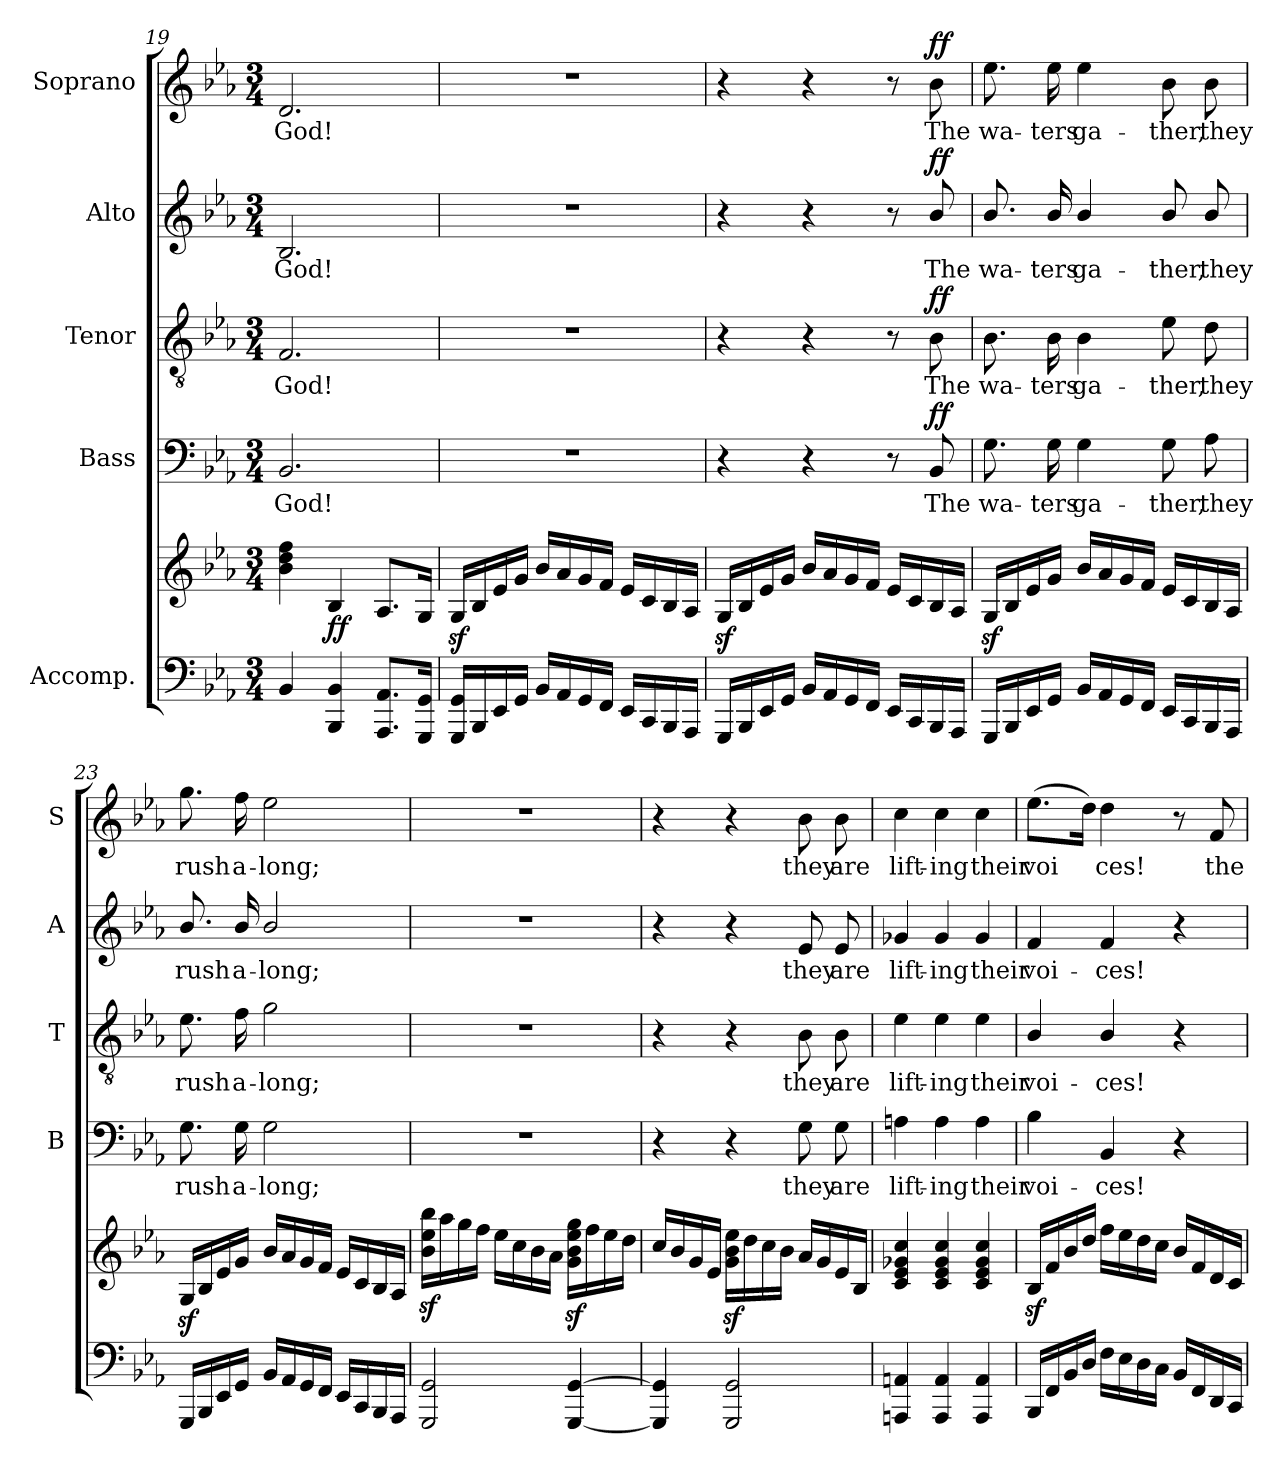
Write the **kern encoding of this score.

**kern	**kern	**dynam	**kern	**text	**dynam	**kern	**text	**dynam	**kern	**text	**dynam	**kern	**text	**dynam
*part5	*part5	*part5	*part4	*part4	*part4	*part3	*part3	*part3	*part2	*part2	*part2	*part1	*part1	*part1
*staff6	*staff5	*staff5/6	*staff4	*staff4	*staff4	*staff3	*staff3	*staff3	*staff2	*staff2	*staff2	*staff1	*staff1	*staff1
*I"Accomp.	*	*	*I"Bass	*	*	*I"Tenor	*	*	*I"Alto	*	*	*I"Soprano	*	*
*	*	*	*I'B	*	*	*I'T	*	*	*I'A	*	*	*I'S	*	*
*clefF4	*clefG2	*	*clefF4	*	*	*clefGv2	*	*	*clefG2	*	*	*clefG2	*	*
*k[b-e-a-]	*k[b-e-a-]	*	*k[b-e-a-]	*	*	*k[b-e-a-]	*	*	*k[b-e-a-]	*	*	*k[b-e-a-]	*	*
*E-:	*E-:	*	*E-:	*	*	*E-:	*	*	*E-:	*	*	*E-:	*	*
*M3/4	*M3/4	*	*M3/4	*	*	*M3/4	*	*	*M3/4	*	*	*M3/4	*	*
=19	=19	=19	=19	=19	=19	=19	=19	=19	=19	=19	=19	=19	=19	=19
!	!	!	!	!LO:LY:b	!	!	!LO:LY:b	!	!	!LO:LY:b	!	!	!LO:LY:b	!
4BB-/	4b-\ 4dd\ 4ff\	.	2.BB-/	God!	.	2.F/	God!	.	2.B-/	God!	.	2.d/	God!	.
!	!	!LO:DY:b	!	!	!	!	!	!	!	!	!	!	!	!
4BBB-/ 4BB-/	4B-/	ff	.	.	.	.	.	.	.	.	.	.	.	.
8.AAA-/ 8.AA-/L	8.A-/L	.	.	.	.	.	.	.	.	.	.	.	.	.
16GGG/ 16GG/Jk	16G/Jk	.	.	.	.	.	.	.	.	.	.	.	.	.
=20	=20	=20	=20	=20	=20	=20	=20	=20	=20	=20	=20	=20	=20	=20
16GGG/ 16GG/LL	16Gz</LL	.	2.r	.	.	2.r	.	.	2.r	.	.	2.r	.	.
16BBB-/	16B-/	.	.	.	.	.	.	.	.	.	.	.	.	.
16EE-/	16e-/	.	.	.	.	.	.	.	.	.	.	.	.	.
16GG/JJ	16g/JJ	.	.	.	.	.	.	.	.	.	.	.	.	.
16BB-/LL	16b-/LL	.	.	.	.	.	.	.	.	.	.	.	.	.
16AA-/	16a-/	.	.	.	.	.	.	.	.	.	.	.	.	.
16GG/	16g/	.	.	.	.	.	.	.	.	.	.	.	.	.
16FF/JJ	16f/JJ	.	.	.	.	.	.	.	.	.	.	.	.	.
16EE-/LL	16e-/LL	.	.	.	.	.	.	.	.	.	.	.	.	.
16CC/	16c/	.	.	.	.	.	.	.	.	.	.	.	.	.
16BBB-/	16B-/	.	.	.	.	.	.	.	.	.	.	.	.	.
16AAA-/JJ	16A-/JJ	.	.	.	.	.	.	.	.	.	.	.	.	.
!!LO:PB:g=z
=21	=21	=21	=21	=21	=21	=21	=21	=21	=21	=21	=21	=21	=21	=21
16GGG/LL	16Gz</LL	.	4r	.	.	4r	.	.	4r	.	.	4r	.	.
16BBB-/	16B-/	.	.	.	.	.	.	.	.	.	.	.	.	.
16EE-/	16e-/	.	.	.	.	.	.	.	.	.	.	.	.	.
16GG/JJ	16g/JJ	.	.	.	.	.	.	.	.	.	.	.	.	.
16BB-/LL	16b-/LL	.	4r	.	.	4r	.	.	4r	.	.	4r	.	.
16AA-/	16a-/	.	.	.	.	.	.	.	.	.	.	.	.	.
16GG/	16g/	.	.	.	.	.	.	.	.	.	.	.	.	.
16FF/JJ	16f/JJ	.	.	.	.	.	.	.	.	.	.	.	.	.
16EE-/LL	16e-/LL	.	8r	.	.	8r	.	.	8r	.	.	8r	.	.
16CC/	16c/	.	.	.	.	.	.	.	.	.	.	.	.	.
!	!	!	!	!LO:LY:b	!LO:DY:b	!	!LO:LY:b	!LO:DY:b	!	!LO:LY:b	!LO:DY:b	!	!LO:LY:b	!LO:DY:b
16BBB-/	16B-/	.	8BB-/	The	ff	8B-\	The	ff	8b-/	The	ff	8b-\	The	ff
16AAA-/JJ	16A-/JJ	.	.	.	.	.	.	.	.	.	.	.	.	.
=22	=22	=22	=22	=22	=22	=22	=22	=22	=22	=22	=22	=22	=22	=22
!	!	!	!	!LO:LY:b	!	!	!LO:LY:b	!	!	!LO:LY:b	!	!	!LO:LY:b	!
16GGG/LL	16Gz</LL	.	8.G\	wa-	.	8.B-\	wa-	.	8.b-/	wa-	.	8.ee-\	wa-	.
16BBB-/	16B-/	.	.	.	.	.	.	.	.	.	.	.	.	.
16EE-/	16e-/	.	.	.	.	.	.	.	.	.	.	.	.	.
!	!	!	!	!LO:LY:b	!	!	!LO:LY:b	!	!	!LO:LY:b	!	!	!LO:LY:b	!
16GG/JJ	16g/JJ	.	16G\	-ters	.	16B-\	-ters	.	16b-/	-ters	.	16ee-\	-ters	.
!	!	!	!	!LO:LY:b	!	!	!LO:LY:b	!	!	!LO:LY:b	!	!	!LO:LY:b	!
16BB-/LL	16b-/LL	.	4G\	ga-	.	4B-\	ga-	.	4b-/	ga-	.	4ee-\	ga-	.
16AA-/	16a-/	.	.	.	.	.	.	.	.	.	.	.	.	.
16GG/	16g/	.	.	.	.	.	.	.	.	.	.	.	.	.
16FF/JJ	16f/JJ	.	.	.	.	.	.	.	.	.	.	.	.	.
!	!	!	!	!LO:LY:b	!	!	!LO:LY:b	!	!	!LO:LY:b	!	!	!LO:LY:b	!
16EE-/LL	16e-/LL	.	8G\	-ther,	.	8e-\	-ther,	.	8b-/	-ther,	.	8b-\	-ther,	.
16CC/	16c/	.	.	.	.	.	.	.	.	.	.	.	.	.
!	!	!	!	!LO:LY:b	!	!	!LO:LY:b	!	!	!LO:LY:b	!	!	!LO:LY:b	!
16BBB-/	16B-/	.	8A-\	they	.	8d\	they	.	8b-/	they	.	8b-\	they	.
16AAA-/JJ	16A-/JJ	.	.	.	.	.	.	.	.	.	.	.	.	.
=23	=23	=23	=23	=23	=23	=23	=23	=23	=23	=23	=23	=23	=23	=23
!	!	!	!	!LO:LY:b	!	!	!LO:LY:b	!	!	!LO:LY:b	!	!	!LO:LY:b	!
16GGG/LL	16Gz</LL	.	8.G\	rush	.	8.e-\	rush	.	8.b-/	rush	.	8.gg\	rush	.
16BBB-/	16B-/	.	.	.	.	.	.	.	.	.	.	.	.	.
16EE-/	16e-/	.	.	.	.	.	.	.	.	.	.	.	.	.
!	!	!	!	!LO:LY:b	!	!	!LO:LY:b	!	!	!LO:LY:b	!	!	!LO:LY:b	!
16GG/JJ	16g/JJ	.	16G\	a-	.	16f\	a-	.	16b-/	a-	.	16ff\	a-	.
!	!	!	!	!LO:LY:b	!	!	!LO:LY:b	!	!	!LO:LY:b	!	!	!LO:LY:b	!
16BB-/LL	16b-/LL	.	2G\	-long;	.	2g\	-long;	.	2b-/	-long;	.	2ee-\	-long;	.
16AA-/	16a-/	.	.	.	.	.	.	.	.	.	.	.	.	.
16GG/	16g/	.	.	.	.	.	.	.	.	.	.	.	.	.
16FF/JJ	16f/JJ	.	.	.	.	.	.	.	.	.	.	.	.	.
16EE-/LL	16e-/LL	.	.	.	.	.	.	.	.	.	.	.	.	.
16CC/	16c/	.	.	.	.	.	.	.	.	.	.	.	.	.
16BBB-/	16B-/	.	.	.	.	.	.	.	.	.	.	.	.	.
16AAA-/JJ	16A-/JJ	.	.	.	.	.	.	.	.	.	.	.	.	.
=24	=24	=24	=24	=24	=24	=24	=24	=24	=24	=24	=24	=24	=24	=24
2GGG/ 2GG/	16b-\z< 16ee-\z< 16bb-\z<LL	.	2.r	.	.	2.r	.	.	2.r	.	.	2.r	.	.
.	16aa-\	.	.	.	.	.	.	.	.	.	.	.	.	.
.	16gg\	.	.	.	.	.	.	.	.	.	.	.	.	.
.	16ff\JJ	.	.	.	.	.	.	.	.	.	.	.	.	.
.	16ee-\LL	.	.	.	.	.	.	.	.	.	.	.	.	.
.	16cc\	.	.	.	.	.	.	.	.	.	.	.	.	.
.	16b-\	.	.	.	.	.	.	.	.	.	.	.	.	.
.	16a-\JJ	.	.	.	.	.	.	.	.	.	.	.	.	.
[4GGG/ [4GG/	16g\z< 16b-\z< 16ee-\z< 16gg\z<LL	.	.	.	.	.	.	.	.	.	.	.	.	.
.	16ff\	.	.	.	.	.	.	.	.	.	.	.	.	.
.	16ee-\	.	.	.	.	.	.	.	.	.	.	.	.	.
.	16dd\JJ	.	.	.	.	.	.	.	.	.	.	.	.	.
=25	=25	=25	=25	=25	=25	=25	=25	=25	=25	=25	=25	=25	=25	=25
4GGG/] 4GG/]	16cc/LL	.	4r	.	.	4r	.	.	4r	.	.	4r	.	.
.	16b-/	.	.	.	.	.	.	.	.	.	.	.	.	.
.	16g/	.	.	.	.	.	.	.	.	.	.	.	.	.
.	16e-/JJ	.	.	.	.	.	.	.	.	.	.	.	.	.
2GGG/ 2GG/	16g\z< 16b-\z< 16ee-\z<LL	.	4r	.	.	4r	.	.	4r	.	.	4r	.	.
.	16dd\	.	.	.	.	.	.	.	.	.	.	.	.	.
.	16cc\	.	.	.	.	.	.	.	.	.	.	.	.	.
.	16b-\JJ	.	.	.	.	.	.	.	.	.	.	.	.	.
!	!	!	!	!LO:LY:b	!	!	!LO:LY:b	!	!	!LO:LY:b	!	!	!LO:LY:b	!
.	16a-/LL	.	8G\	they	.	8B-\	they	.	8e-/	they	.	8b-\	they	.
.	16g/	.	.	.	.	.	.	.	.	.	.	.	.	.
!	!	!	!	!LO:LY:b	!	!	!LO:LY:b	!	!	!LO:LY:b	!	!	!LO:LY:b	!
.	16e-/	.	8G\	are	.	8B-\	are	.	8e-/	are	.	8b-\	are	.
.	16B-/JJ	.	.	.	.	.	.	.	.	.	.	.	.	.
!!LO:LB:g=z
=26	=26	=26	=26	=26	=26	=26	=26	=26	=26	=26	=26	=26	=26	=26
!	!	!	!	!LO:LY:b	!	!	!LO:LY:b	!	!	!LO:LY:b	!	!	!LO:LY:b	!
4AAAn/ 4AAn/	4c/ 4e-/ 4g-X/ 4cc/	.	4An\	lift-	.	4e-\	lift-	.	4g-X/	lift-	.	4cc\	lift-	.
!	!	!	!	!LO:LY:b	!	!	!LO:LY:b	!	!	!LO:LY:b	!	!	!LO:LY:b	!
4AAA/ 4AA/	4c/ 4e-/ 4g-/ 4cc/	.	4A\	-ing	.	4e-\	-ing	.	4g-/	-ing	.	4cc\	-ing	.
!	!	!	!	!LO:LY:b	!	!	!LO:LY:b	!	!	!LO:LY:b	!	!	!LO:LY:b	!
4AAA/ 4AA/	4c/ 4e-/ 4g-/ 4cc/	.	4A\	their	.	4e-\	their	.	4g-/	their	.	4cc\	their	.
=27	=27	=27	=27	=27	=27	=27	=27	=27	=27	=27	=27	=27	=27	=27
!	!	!	!	!LO:LY:b	!	!	!LO:LY:b	!	!	!LO:LY:b	!	!	!LO:LY:b	!
16BBB-/LL	16B-z</LL	.	4B-\	voi-	.	4B-/	voi-	.	4f/	voi-	.	(>8.ee-\L	voi­	.
16FF/	16f/	.	.	.	.	.	.	.	.	.	.	.	.	.
16BB-/	16b-/	.	.	.	.	.	.	.	.	.	.	.	.	.
16D/JJ	16dd/JJ	.	.	.	.	.	.	.	.	.	.	16dd\Jk)	.	.
!	!	!	!	!LO:LY:b	!	!	!LO:LY:b	!	!	!LO:LY:b	!	!	!LO:LY:b	!
16F\LL	16ff\LL	.	4BB-/	-ces!	.	4B-/	-ces!	.	4f/	-ces!	.	4dd\	ces!	.
16E-\	16ee-\	.	.	.	.	.	.	.	.	.	.	.	.	.
16D\	16dd\	.	.	.	.	.	.	.	.	.	.	.	.	.
16C\JJ	16cc\JJ	.	.	.	.	.	.	.	.	.	.	.	.	.
16BB-/LL	16b-/LL	.	4r	.	.	4r	.	.	4r	.	.	8r	.	.
16FF/	16f/	.	.	.	.	.	.	.	.	.	.	.	.	.
!	!	!	!	!	!	!	!	!	!	!	!	!	!LO:LY:b	!
16DD/	16d/	.	.	.	.	.	.	.	.	.	.	8f/	the	.
16CC/JJ	16c/JJ	.	.	.	.	.	.	.	.	.	.	.	.	.
=	=	=	=	=	=	=	=	=	=	=	=	=	=	=
*-	*-	*-	*-	*-	*-	*-	*-	*-	*-	*-	*-	*-	*-	*-
